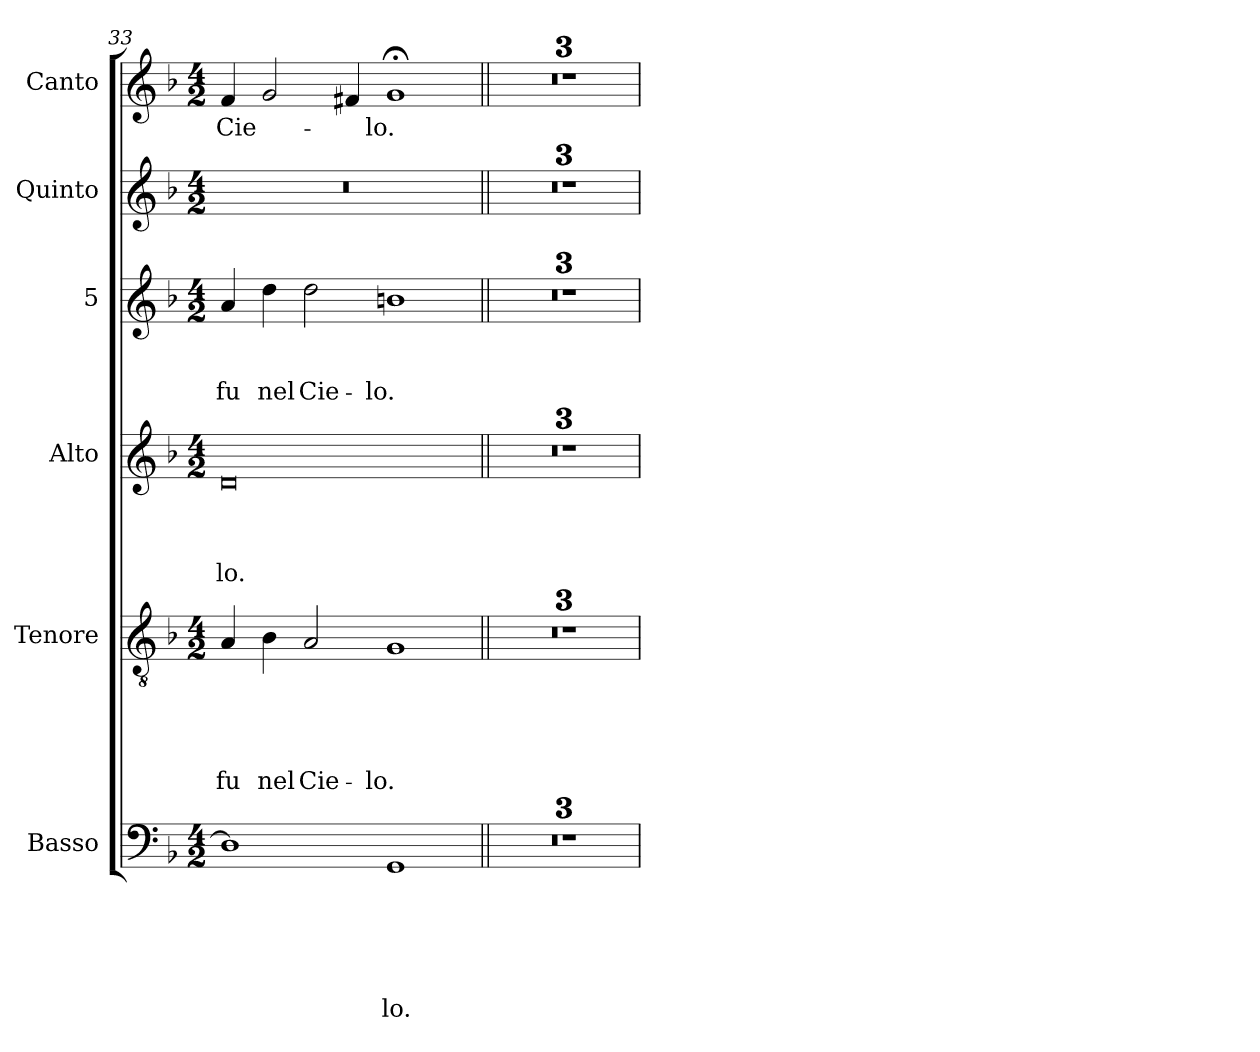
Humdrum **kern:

**kern	**text	**text	**text	**text	**text	**text	**kern	**text	**text	**text	**text	**text	**kern	**text	**text	**text	**text	**kern	**text	**text	**text	**kern	**kern	**text
*part6	*part6	*part6	*part6	*part6	*part6	*part6	*part5	*part5	*part5	*part5	*part5	*part5	*part4	*part4	*part4	*part4	*part4	*part3	*part3	*part3	*part3	*part2	*part1	*part1
*staff6	*staff6	*staff6	*staff6	*staff6	*staff6	*staff6	*staff5	*staff5	*staff5	*staff5	*staff5	*staff5	*staff4	*staff4	*staff4	*staff4	*staff4	*staff3	*staff3	*staff3	*staff3	*staff2	*staff1	*staff1
*I"Basso	*	*	*	*	*	*	*I"Tenore	*	*	*	*	*	*I"Alto	*	*	*	*	*I"5	*	*	*	*I"Quinto	*I"Canto	*
*I'B	*	*	*	*	*	*	*I'T	*	*	*	*	*	*I'A	*	*	*	*	*	*	*	*	*	*I'C	*
*clefF4	*	*	*	*	*	*	*clefGv2	*	*	*	*	*	*clefG2	*	*	*	*	*clefG2	*	*	*	*clefG2	*clefG2	*
*k[b-]	*	*	*	*	*	*	*k[b-]	*	*	*	*	*	*k[b-]	*	*	*	*	*k[b-]	*	*	*	*k[b-]	*k[b-]	*
*F:	*	*	*	*	*	*	*F:	*	*	*	*	*	*F:	*	*	*	*	*F:	*	*	*	*F:	*F:	*
*M4/2	*	*	*	*	*	*	*M4/2	*	*	*	*	*	*M4/2	*	*	*	*	*M4/2	*	*	*	*M4/2	*M4/2	*
=33	=33	=33	=33	=33	=33	=33	=33	=33	=33	=33	=33	=33	=33	=33	=33	=33	=33	=33	=33	=33	=33	=33	=33	=33
!	!	!	!	!	!	!	!	!	!	!	!	!LO:LY:b	!	!	!	!	!LO:LY:b	!	!	!	!LO:LY:b	!	!	!LO:LY:b
1D]	.	.	.	.	.	.	4A/	.	.	.	.	fu	0d	.	.	.	-lo.	4a/	.	.	fu	0r	4f/	Cie-
!	!	!	!	!	!	!	!	!	!	!	!	!LO:LY:b	!	!	!	!	!	!	!	!	!LO:LY:b	!	!	!
.	.	.	.	.	.	.	4B-\	.	.	.	.	nel	.	.	.	.	.	4dd\	.	.	nel	.	2g/	.
!	!	!	!	!	!	!	!	!	!	!	!	!LO:LY:b	!	!	!	!	!	!	!	!	!LO:LY:b	!	!	!
.	.	.	.	.	.	.	2A/	.	.	.	.	Cie-	.	.	.	.	.	2dd\	.	.	Cie-	.	.	.
.	.	.	.	.	.	.	.	.	.	.	.	.	.	.	.	.	.	.	.	.	.	.	4f#X/	.
!	!	!	!	!	!	!LO:LY:b	!	!	!	!	!	!LO:LY:b	!	!	!	!	!	!	!	!	!LO:LY:b	!	!	!LO:LY:b
1GG	.	.	.	.	.	-lo.	1G	.	.	.	.	-lo.	.	.	.	.	.	1bn	.	.	-lo.	.	1g;	-lo.
=34||	=34||	=34||	=34||	=34||	=34||	=34||	=34||	=34||	=34||	=34||	=34||	=34||	=34||	=34||	=34||	=34||	=34||	=34||	=34||	=34||	=34||	=34||	=34||	=34||
!LO:N:vis=1	!	!	!	!	!	!	!LO:N:vis=1	!	!	!	!	!	!LO:N:vis=1	!	!	!	!	!LO:N:vis=1	!	!	!	!	!LO:N:vis=1	!
0r	.	.	.	.	.	.	0r	.	.	.	.	.	0r	.	.	.	.	0r	.	.	.	0r	0r	.
=35	=35	=35	=35	=35	=35	=35	=35	=35	=35	=35	=35	=35	=35	=35	=35	=35	=35	=35	=35	=35	=35	=35	=35	=35
!LO:N:vis=1	!	!	!	!	!	!	!LO:N:vis=1	!	!	!	!	!	!LO:N:vis=1	!	!	!	!	!LO:N:vis=1	!	!	!	!	!LO:N:vis=1	!
0r	.	.	.	.	.	.	0r	.	.	.	.	.	0r	.	.	.	.	0r	.	.	.	0r	0r	.
=36	=36	=36	=36	=36	=36	=36	=36	=36	=36	=36	=36	=36	=36	=36	=36	=36	=36	=36	=36	=36	=36	=36	=36	=36
!LO:N:vis=1	!	!	!	!	!	!	!LO:N:vis=1	!	!	!	!	!	!LO:N:vis=1	!	!	!	!	!LO:N:vis=1	!	!	!	!	!LO:N:vis=1	!
0r	.	.	.	.	.	.	0r	.	.	.	.	.	0r	.	.	.	.	0r	.	.	.	0r	0r	.
=	=	=	=	=	=	=	=	=	=	=	=	=	=	=	=	=	=	=	=	=	=	=	=	=
*-	*-	*-	*-	*-	*-	*-	*-	*-	*-	*-	*-	*-	*-	*-	*-	*-	*-	*-	*-	*-	*-	*-	*-	*-
